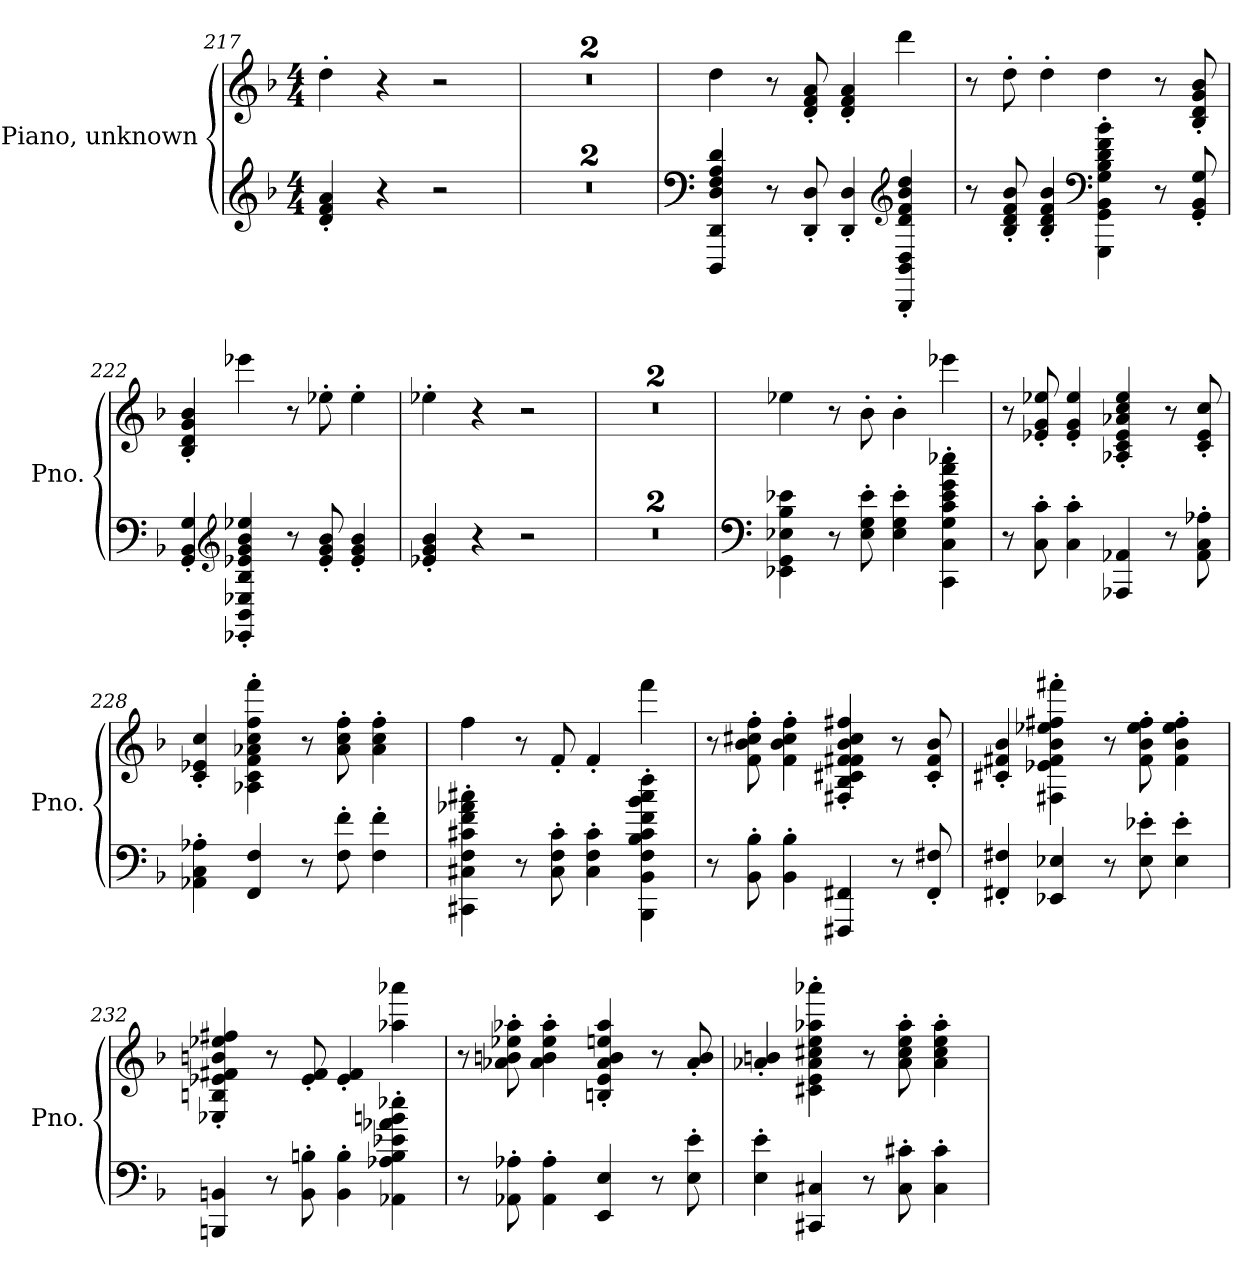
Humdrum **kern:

**kern	**kern
*part1	*part1
*staff2	*staff1
*I"Piano, unknown	*
*I'Pno.	*
*clefG2	*clefG2
*k[b-]	*k[b-]
*M4/4	*M4/4
=217	=217
4d/' 4f/' 4a/'	4dd'\
4r	4r
2r	2r
!!LO:LB:g=z
=218	=218
1r	1r
=219	=219
1r	1r
=220	=220
*clefF4	*
4DDD/ 4DD/ 4D/ 4F/ 4A/ 4d/	4dd\
8r	8r
8DD/' 8D/'	8d/' 8f/' 8a/'
4DD/' 4D/'	4d/' 4f/' 4a/'
*clefG2	*
4BBB-/' 4BB-/' 4D/' 4d/' 4f/' 4b-/' 4dd/'	4ddd\
=221	=221
8r	8r
8B-/' 8d/' 8f/' 8b-/'	8dd'\
4B-/' 4d/' 4f/' 4b-/'	4dd'\
*clefF4	*
4GGG\' 4GG\' 4BB-\' 4G\' 4B-\' 4d\' 4f\' 4b-\'	4dd\
8r	8r
8GG/' 8BB-/' 8G/'	8B-/' 8d/' 8g/' 8b-/'
=222	=222
4GG/' 4BB-/' 4G/'	4B-/' 4d/' 4g/' 4b-/'
*clefG2	*
4EE-X/' 4BB-/' 4E-X/' 4B-/' 4e-X/' 4g/' 4b-/' 4ee-X/'	4eee-X\
8r	8r
8e-/' 8g/' 8b-/'	8ee-X'\
4e-/' 4g/' 4b-/'	4ee-'\
=223	=223
4e-X/' 4g/' 4b-/'	4ee-X'\
4r	4r
2r	2r
=224	=224
1r	1r
=225	=225
1r	1r
!!LO:PB:g=z
=226	=226
*clefF4	*
4EE-X\ 4GG\ 4E-X\ 4B-\ 4e-X\	4ee-X\
8r	8r
8E-\' 8G\' 8e-\'	8b-'\
4E-\' 4G\' 4e-\'	4b-'\
4CC\' 4C\' 4G\' 4c\' 4e-\' 4g\' 4cc\' 4ee-X\'	4eee-X\
=227	=227
8r	8r
8C\' 8c\'	8e-X/' 8g/' 8ee-X/'
4C\' 4c\'	4e-/' 4g/' 4ee-/'
4AAA-X/ 4AA-X/	4A-X/' 4c/' 4e-/' 4a-X/' 4cc/' 4ee-/'
8r	8r
8AA-\' 8C\' 8A-X\'	8c/' 8e-/' 8cc/'
=228	=228
4AA-X\' 4C\' 4A-X\'	4c/' 4e-X/' 4cc/'
4FF/ 4F/	4A-X\' 4c\' 4f\' 4a-X\' 4cc\' 4ff\' 4fff\'
8r	8r
8F\' 8f\'	8a-\' 8cc\' 8ff\'
4F\' 4f\'	4a-\' 4cc\' 4ff\'
=229	=229
4CC#X\' 4C#X\' 4F\' 4c#X\' 4f\' 4a-X\' 4cc#X\'	4ff\
8r	8r
8C#\' 8F\' 8c#\'	8f'/
4C#\' 4F\' 4c#\'	4f'/
4BBB-\' 4BB-\' 4F\' 4B-\' 4c#\' 4f\' 4b-\' 4cc#\' 4ff\'	4fff\
=230	=230
8r	8r
8BB-\' 8B-\'	8f\' 8b-\' 8cc#X\' 8ff\'
4BB-\' 4B-\'	4f\' 4b-\' 4cc#\' 4ff\'
4FFF#X/ 4FF#X/	4F#X/' 4B-/' 4c#X/' 4f/' 4f#X/' 4b-/' 4cc#/' 4ff#X/'
8r	8r
8FF#/' 8F#X/'	8c#/' 8f#/' 8b-/'
!!LO:LB:g=z
=231	=231
4FF#X/' 4F#X/'	4c#X/' 4f#X/' 4b-/'
4EE-X/ 4E-X/	4F#X\' 4e-X\' 4f#\' 4b-\' 4ee-X\' 4ff#X\' 4fff#X\'
8r	8r
8E-\' 8e-X\'	8f#\' 8b-\' 8ee-\' 8ff#\'
4E-\' 4e-\'	4f#\' 4b-\' 4ee-\' 4ff#\'
=232	=232
4BBBn/ 4BBn/	4E-X/' 4Bn/' 4e-X/' 4f#X/' 4bn/' 4ee-X/' 4ff#X/'
8r	8r
8BB\' 8Bn\'	8e-/' 8f#/'
4BB\' 4B\'	4e-/' 4f#/'
4AA-X\' 4A-X\' 4B\' 4e-X\' 4a-X\' 4bn\' 4ee-X\'	4aa-X\ 4aaa-X\
=233	=233
8r	8r
8AA-X\' 8A-X\'	8a-X\' 8bn\' 8ee-X\' 8aa-X\'
4AA-\' 4A-\'	4a-\' 4b\' 4ee-\' 4aa-\'
4EE/ 4E/	4Bn/' 4e/' 4a-/' 4b/' 4een/' 4aa-/'
8r	8r
8E\' 8e\'	8a-/' 8b/'
=234	=234
4E\' 4e\'	4a-X/' 4bn/'
4CC#X/ 4C#X/	4c#X\' 4e\' 4a-\' 4cc#X\' 4ee\' 4aa-X\' 4aaa-X\'
8r	8r
8C#\' 8c#X\'	8a-\' 8cc#\' 8ee\' 8aa-\'
4C#\' 4c#\'	4a-\' 4cc#\' 4ee\' 4aa-\'
=	=
*-	*-
